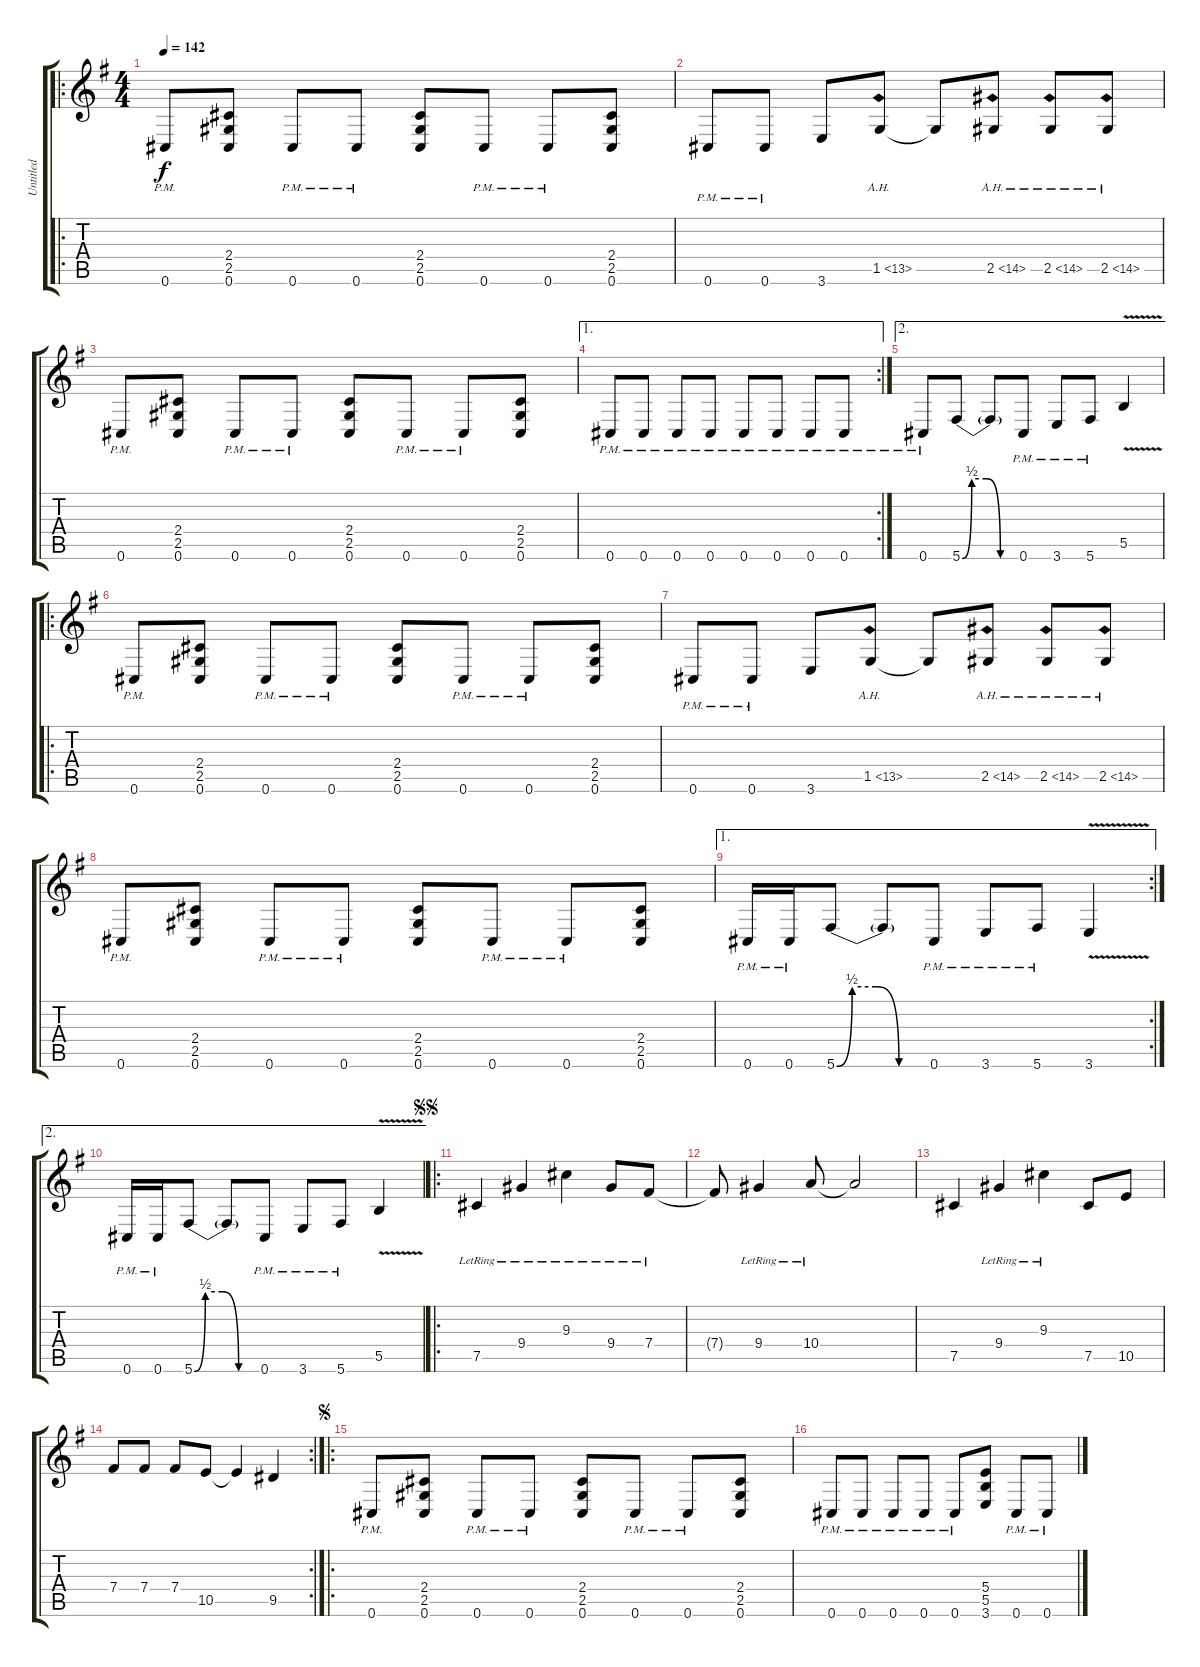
\track ("Untitled" "Untitled") {instrument distortionguitar}
\staff {score tabs}
\tuning (Db4 Ab3 E3 B2 Gb2 Db2) {hide}
\ro
\ts (4 4)
\tempo 142
\clef g2
\ks g
0.6{pm}.8{dy f instrument distortionguitar} (2.4 2.5 0.6).8 0.6{pm}.8 0.6{pm}.8 (2.4 2.5 0.6).8 0.6{pm}.8 0.6{pm}.8 (2.4 2.5 0.6).8 |
0.6{pm}.8 0.6{pm}.8 3.6.8 1.5{ah 12}.8 1.5{t}.8 2.5{ah 12}.8 2.5{ah 12}.8 2.5{ah 12}.8 |
0.6{pm}.8 (2.4 2.5 0.6).8 0.6{pm}.8 0.6{pm}.8 (2.4 2.5 0.6).8 0.6{pm}.8 0.6{pm}.8 (2.4 2.5 0.6).8 |
\ae 1
\rc 2
0.6{pm}.8 0.6{pm}.8 0.6{pm}.8 0.6{pm}.8 0.6{pm}.8 0.6{pm}.8 0.6{pm}.8 0.6{pm}.8 |
\ae 2
0.6{pm}.8 5.6{be (custom 0 0 10 2 25 2 40 0 60 0)}.8 5.6{t}.8 0.6{pm}.8 3.6{pm}.8 5.6{pm}.8 5.5{v}.4 |
\ro
0.6{pm}.8 (2.4 2.5 0.6).8 0.6{pm}.8 0.6{pm}.8 (2.4 2.5 0.6).8 0.6{pm}.8 0.6{pm}.8 (2.4 2.5 0.6).8 |
0.6{pm}.8 0.6{pm}.8 3.6.8 1.5{ah 12}.8 1.5{t}.8 2.5{ah 12}.8 2.5{ah 12}.8 2.5{ah 12}.8 |
0.6{pm}.8 (2.4 2.5 0.6).8 0.6{pm}.8 0.6{pm}.8 (2.4 2.5 0.6).8 0.6{pm}.8 0.6{pm}.8 (2.4 2.5 0.6).8 |
\ae 1
\rc 2
0.6{pm}.16 0.6{pm}.16 5.6{be (custom 0 0 10 2 25 2 40 0 60 0)}.8 5.6{t}.8 0.6{pm}.8 3.6{pm}.8 5.6{pm}.8 3.6{v}.4 |
\ae 2
0.6{pm}.16 0.6{pm}.16 5.6{be (custom 0 0 10 2 25 2 40 0 60 0)}.8 5.6{t}.8 0.6{pm}.8 3.6{pm}.8 5.6{pm}.8 5.5{v}.4 |
\ro
\jump segnosegno
7.5{lr}.4 9.4{lr}.4 9.3{lr}.4 9.4{lr}.8 7.4{lr}.8 |
7.4{t}.8 9.4{lr}.4 10.4{lr}.8 10.4{t}.2 |
7.5.4 9.4{lr}.4 9.3{lr}.4 7.5.8 10.5.8 |
\rc 2
7.4.8 7.4.8 7.4.8 10.5.8 10.5{t}.4 9.5.4 |
\ro
\jump segno
0.6{pm}.8 (2.4 2.5 0.6).8 0.6{pm}.8 0.6{pm}.8 (2.4 2.5 0.6).8 0.6{pm}.8 0.6{pm}.8 (2.4 2.5 0.6).8 |
0.6{pm}.8 0.6{pm}.8 0.6{pm}.8 0.6{pm}.8 0.6{pm}.8 (5.4 5.5 3.6).8 0.6{pm}.8 0.6{pm}.8
